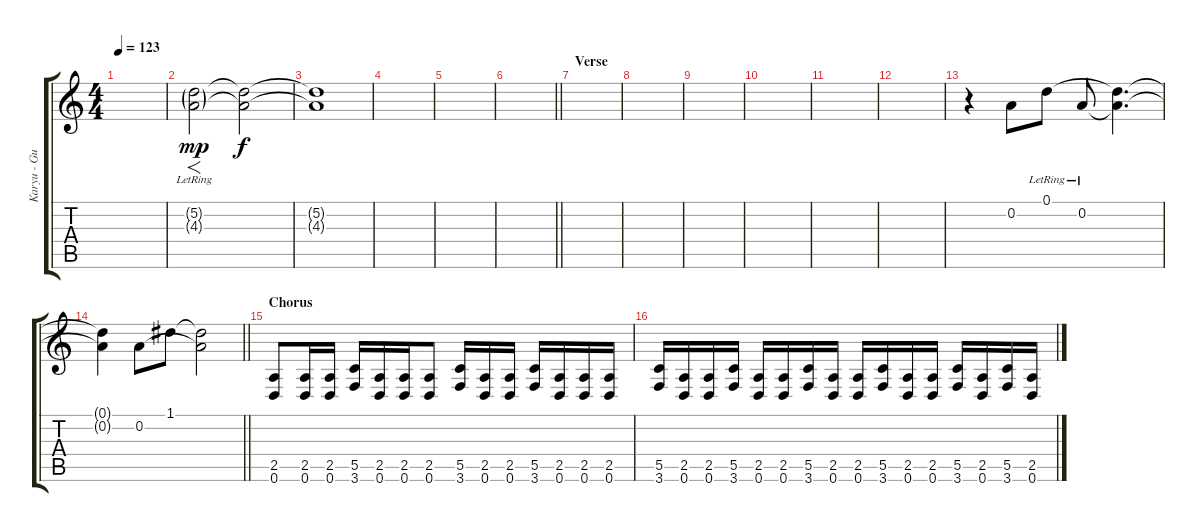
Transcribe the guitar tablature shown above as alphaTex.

\track ("Karyu - Guitar 2" "Karyu - Gu") {instrument distortionguitar}
\staff {score tabs}
\tuning (D4 A3 F3 C3 G2 D2) {hide}
\ts (4 4)
\tempo 123
\clef g2
\ks c
|
(5.2{g lr} 4.3{g lr}).2{f dy mp} (5.2{t} 4.3{t}).2{dy f} |
(5.2{t} 4.3{t}).1 |
|
|
\barLineRight lightlight
|
\section ("" "Verse")
|
|
|
|
|
|
r.4 0.2.8 0.1{lr}.8 0.2{lr}.8 (0.1{t} 0.2{t}).4{d} |
\barLineRight lightlight
(0.1{t} 0.2{t}).4 0.2.8 1.1.8 (1.1{t} 0.2{t}).2 |
\section ("" "Chorus")
(2.5 0.6).8{balance 12} (2.5 0.6).16 (2.5 0.6).16 (5.5 3.6).16 (2.5 0.6).16 (2.5 0.6).16 (2.5 0.6).8 (5.5 3.6).16 (2.5 0.6).16 (2.5 0.6).16 (5.5 3.6).16 (2.5 0.6).16 (2.5 0.6).16 (2.5 0.6).16 |
(5.5 3.6).16 (2.5 0.6).16 (2.5 0.6).16 (5.5 3.6).16 (2.5 0.6).16 (2.5 0.6).16 (5.5 3.6).16 (2.5 0.6).16 (2.5 0.6).16 (5.5 3.6).16 (2.5 0.6).16 (2.5 0.6).16 (5.5 3.6).16 (2.5 0.6).16 (5.5 3.6).16 (2.5 0.6).16
